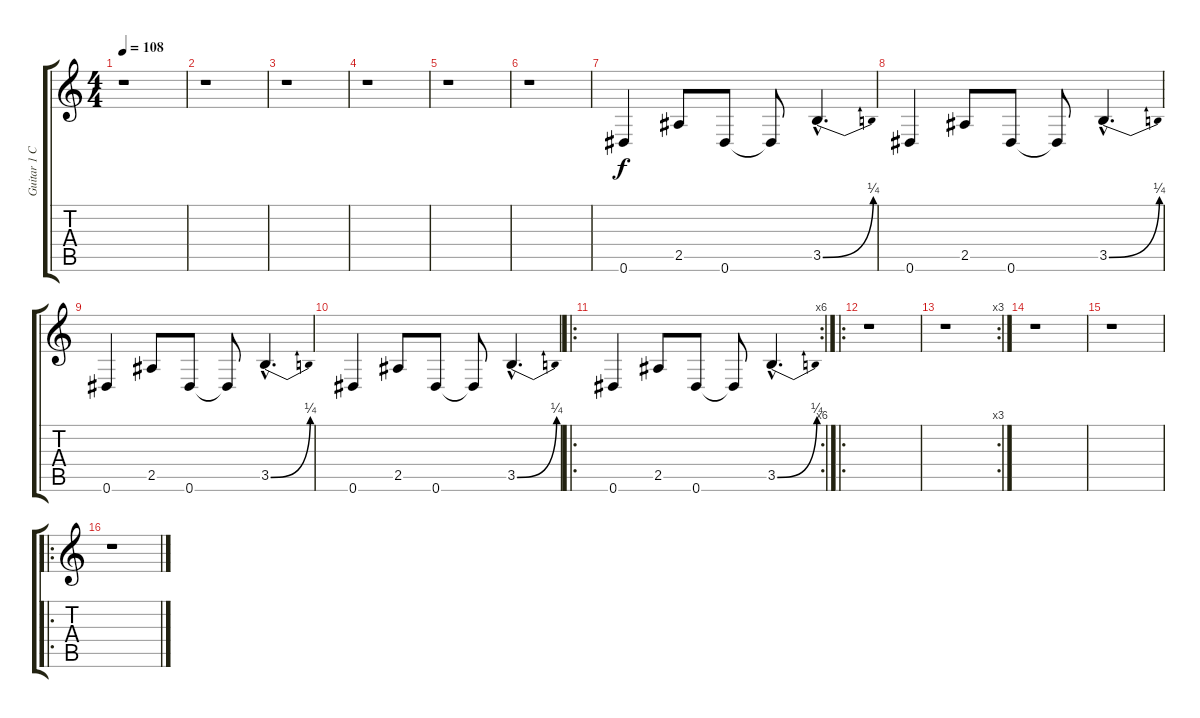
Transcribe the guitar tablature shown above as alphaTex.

\track ("Guitar 1 Clean" "Guitar 1 C") {instrument electricguitarclean}
\staff {score tabs}
\tuning (Eb4 Bb3 Gb3 Db3 Ab2 Eb2) {hide}
\ts (4 4)
\tempo 108
\clef g2
\ks c
r.1{dy f} |
r.1 |
r.1 |
r.1 |
r.1 |
r.1 |
0.6.4 2.5.8 0.6.8 0.6{t}.8 3.5{be (bend 0 0 60 1) hac}.4{d} |
0.6.4 2.5.8 0.6.8 0.6{t}.8 3.5{be (bend 0 0 60 1) hac}.4{d} |
0.6.4 2.5.8 0.6.8 0.6{t}.8 3.5{be (bend 0 0 60 1) hac}.4{d} |
0.6.4 2.5.8 0.6.8 0.6{t}.8 3.5{be (bend 0 0 60 1) hac}.4{d} |
\ro
\rc 6
0.6.4 2.5.8 0.6.8 0.6{t}.8 3.5{be (bend 0 0 60 1) hac}.4{d} |
\ro
r.1 |
\rc 3
r.1 |
r.1 |
r.1 |
\ro
r.1
